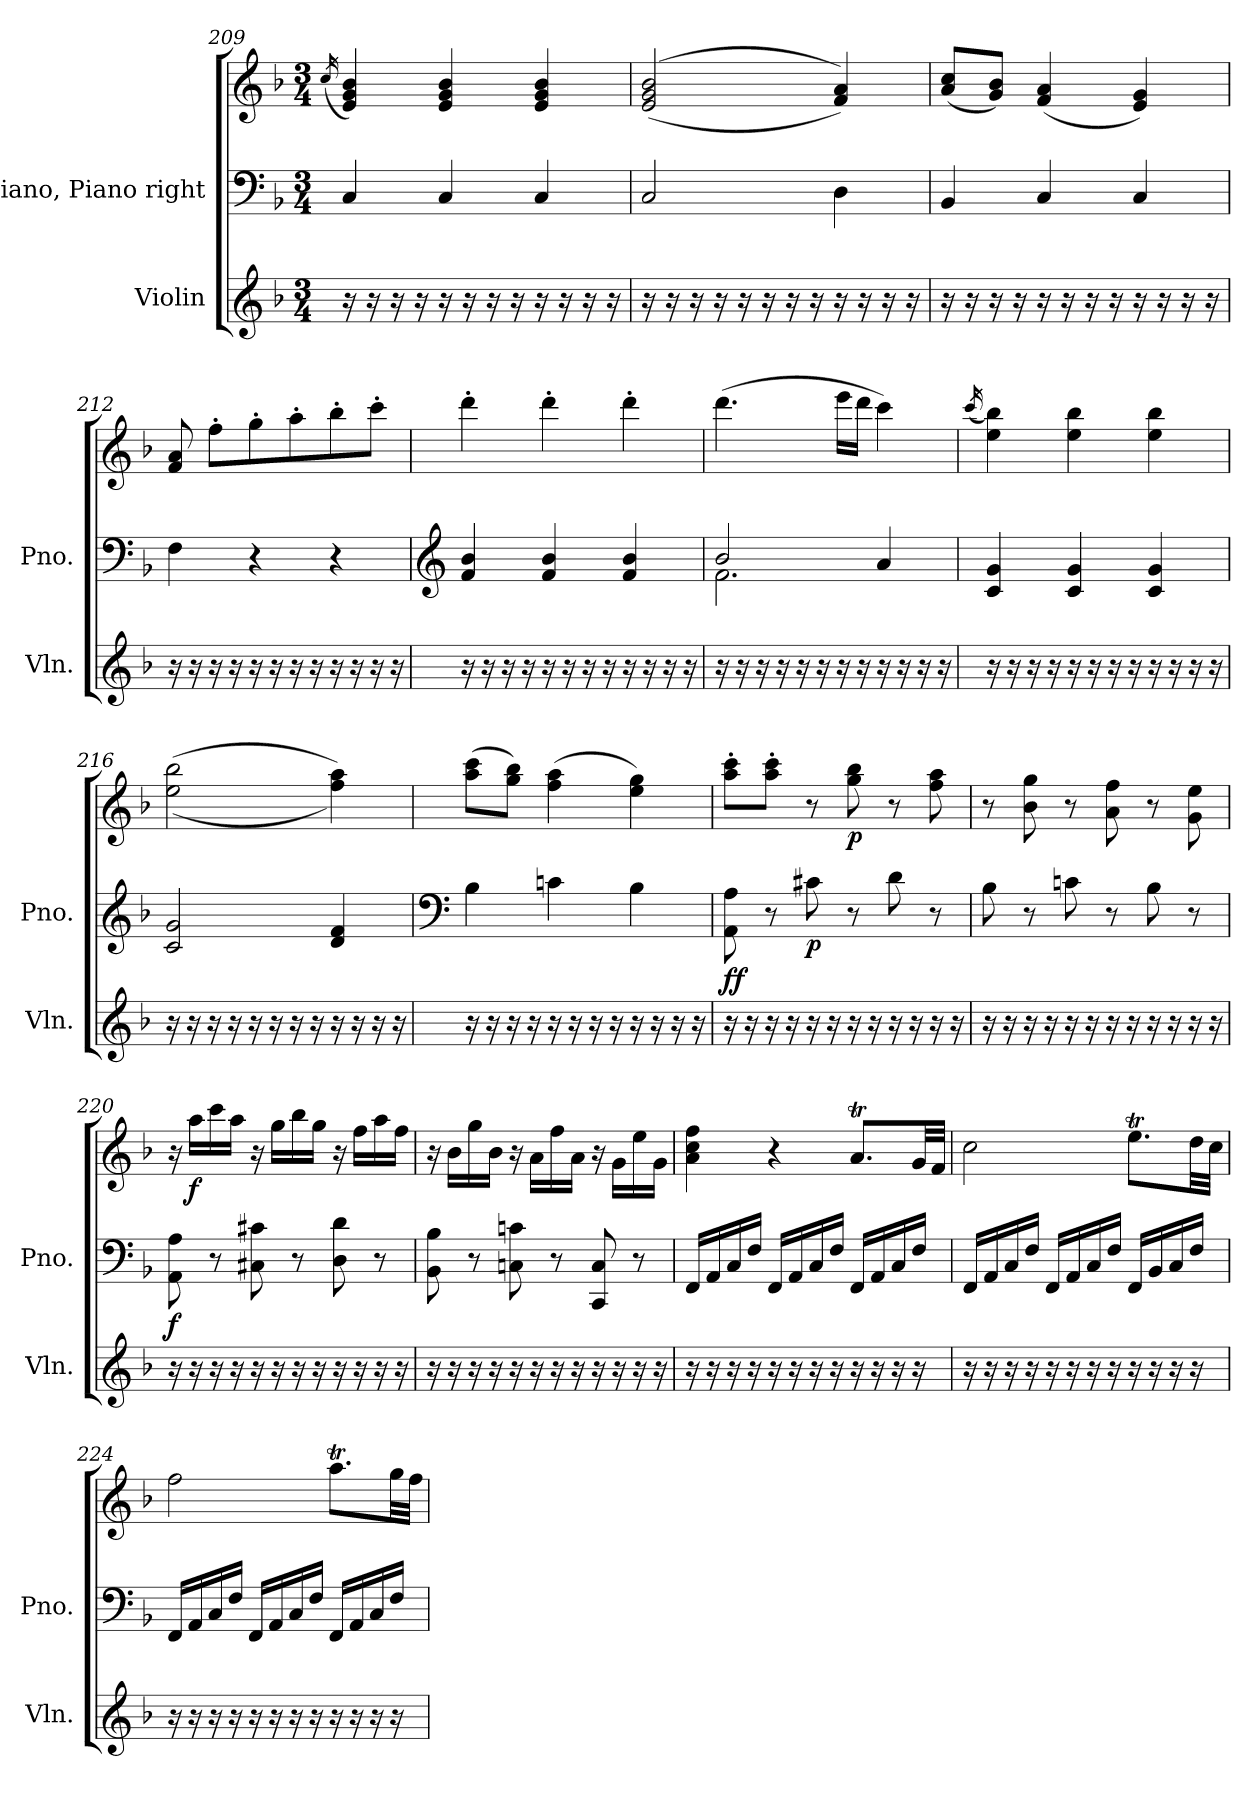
**kern	**kern	**kern	**dynam
*part2	*part1	*part1	*part1
*staff3	*staff2	*staff1	*staff1/2
*I"Violin	*I"Piano, Piano right	*	*
*I'Vln.	*I'Pno.	*	*
*clefG2	*clefF4	*clefG2	*
*k[b-]	*k[b-]	*k[b-]	*
*M3/4	*M3/4	*M3/4	*
=209	=209	=209	=209
.	.	(>16qcc/	.
16r	4C/	4e/ 4g/ 4b-/)	.
16r	.	.	.
16r	.	.	.
16r	.	.	.
16r	4C/	4e/ 4g/ 4b-/	.
16r	.	.	.
16r	.	.	.
16r	.	.	.
16r	4C/	4e/ 4g/ 4b-/	.
16r	.	.	.
16r	.	.	.
16r	.	.	.
=210	=210	=210	=210
16r	2C/	(<(>2e/ 2g/ 2b-/	.
16r	.	.	.
16r	.	.	.
16r	.	.	.
16r	.	.	.
16r	.	.	.
16r	.	.	.
16r	.	.	.
16r	4D\	4f/ 4a/))	.
16r	.	.	.
16r	.	.	.
16r	.	.	.
!!LO:LB:g=z
=211	=211	=211	=211
16r	4BB-/	(<8a/ 8cc/L	.
16r	.	.	.
16r	.	8g/ 8b-/J)	.
16r	.	.	.
16r	4C/	(<4f/ 4a/	.
16r	.	.	.
16r	.	.	.
16r	.	.	.
16r	4C/	4e/ 4g/)	.
16r	.	.	.
16r	.	.	.
16r	.	.	.
=212	=212	=212	=212
16r	4F\	8f/ 8a/	.
16r	.	.	.
16r	.	8ff'\L	.
16r	.	.	.
16r	4r	8gg'\	.
16r	.	.	.
16r	.	8aa'\	.
16r	.	.	.
16r	4r	8bb-'\	.
16r	.	.	.
16r	.	8ccc'\J	.
16r	.	.	.
=213	=213	=213	=213
*	*clefG2	*	*
16r	4f/ 4b-/	4ddd'\	.
16r	.	.	.
16r	.	.	.
16r	.	.	.
16r	4f/ 4b-/	4ddd'\	.
16r	.	.	.
16r	.	.	.
16r	.	.	.
16r	4f/ 4b-/	4ddd'\	.
16r	.	.	.
16r	.	.	.
16r	.	.	.
!!LO:LB:g=z
=214	=214	=214	=214
*	*^	*	*
16r	2b-/	2.f\	(>4.ddd\	.
16r	.	.	.	.
16r	.	.	.	.
16r	.	.	.	.
16r	.	.	.	.
16r	.	.	.	.
16r	.	.	16eee\LL	.
16r	.	.	16ddd\JJ	.
16r	4a/	.	4ccc\)	.
16r	.	.	.	.
16r	.	.	.	.
16r	.	.	.	.
*	*v	*v	*	*
=215	=215	=215	=215
.	.	(>16qccc/	.
16r	4c/ 4g/	4ee\ 4bb-\)	.
16r	.	.	.
16r	.	.	.
16r	.	.	.
16r	4c/ 4g/	4ee\ 4bb-\	.
16r	.	.	.
16r	.	.	.
16r	.	.	.
16r	4c/ 4g/	4ee\ 4bb-\	.
16r	.	.	.
16r	.	.	.
16r	.	.	.
=216	=216	=216	=216
16r	2c/ 2g/	(<(>2ee\ 2bb-\	.
16r	.	.	.
16r	.	.	.
16r	.	.	.
16r	.	.	.
16r	.	.	.
16r	.	.	.
16r	.	.	.
16r	4d/ 4f/	4ff\ 4aa\))	.
16r	.	.	.
16r	.	.	.
16r	.	.	.
!!LO:PB:g=z
=217	=217	=217	=217
*	*clefF4	*	*
16r	4B-\	(>8aa\ 8ccc\L	.
16r	.	.	.
16r	.	8gg\ 8bb-\J)	.
16r	.	.	.
16r	4cn\	(>4ff\ 4aa\	.
16r	.	.	.
16r	.	.	.
16r	.	.	.
16r	4B-\	4ee\ 4gg\)	.
16r	.	.	.
16r	.	.	.
16r	.	.	.
=218	=218	=218	=218
!	!	!	!LO:DY:b=2
!	!	!	!LO:DY:n=1:b
16r	8AA\ 8A\	8aa\' 8ccc\'L	f f
16r	.	.	.
16r	8r	8aa\' 8ccc\'J	.
16r	.	.	.
!	!	!	!LO:DY:n=2:b=2
16r	8c#X\	8r	p
16r	.	.	.
!	!	!	!LO:DY:n=3:b
16r	8r	8gg\ 8bb-\	p
16r	.	.	.
16r	8d\	8r	.
16r	.	.	.
16r	8r	8ff\ 8aa\	.
16r	.	.	.
=219	=219	=219	=219
16r	8B-\	8r	.
16r	.	.	.
16r	8r	8b-\ 8gg\	.
16r	.	.	.
16r	8cn\	8r	.
16r	.	.	.
16r	8r	8a\ 8ff\	.
16r	.	.	.
16r	8B-\	8r	.
16r	.	.	.
16r	8r	8g\ 8ee\	.
16r	.	.	.
!!LO:LB:g=z
=220	=220	=220	=220
!	!	!	!LO:DY:b=2
16r	8AA\ 8A\	16r	f
!	!	!	!LO:DY:b
16r	.	16aa\LL	f
16r	8r	16ccc\	.
16r	.	16aa\JJ	.
16r	8C#X\ 8c#X\	16r	.
16r	.	16gg\LL	.
16r	8r	16bb-\	.
16r	.	16gg\JJ	.
16r	8D\ 8d\	16r	.
16r	.	16ff\LL	.
16r	8r	16aa\	.
16r	.	16ff\JJ	.
=221	=221	=221	=221
16r	8BB-\ 8B-\	16r	.
16r	.	16b-\LL	.
16r	8r	16gg\	.
16r	.	16b-\JJ	.
16r	8Cn\ 8cn\	16r	.
16r	.	16a\LL	.
16r	8r	16ff\	.
16r	.	16a\JJ	.
16r	8CC/ 8C/	16r	.
16r	.	16g\LL	.
16r	8r	16ee\	.
16r	.	16g\JJ	.
=222	=222	=222	=222
16r	16FF/LL	4a\ 4cc\ 4ff\	.
16r	16AA/	.	.
16r	16C/	.	.
16r	16F/JJ	.	.
16r	16FF/LL	4r	.
16r	16AA/	.	.
16r	16C/	.	.
16r	16F/JJ	.	.
16r	16FF/LL	8.at/L	.
16r	16AA/	.	.
16r	16C/	.	.
16r	16F/JJ	32g/LL	.
.	.	32f/JJJ	.
!!LO:LB:g=z
=223	=223	=223	=223
16r	16FF/LL	2cc\	.
16r	16AA/	.	.
16r	16C/	.	.
16r	16F/JJ	.	.
16r	16FF/LL	.	.
16r	16AA/	.	.
16r	16C/	.	.
16r	16F/JJ	.	.
16r	16FF/LL	8.eet\L	.
16r	16BB-/	.	.
16r	16C/	.	.
16r	16F/JJ	32dd\LL	.
.	.	32cc\JJJ	.
=224	=224	=224	=224
16r	16FF/LL	2ff\	.
16r	16AA/	.	.
16r	16C/	.	.
16r	16F/JJ	.	.
16r	16FF/LL	.	.
16r	16AA/	.	.
16r	16C/	.	.
16r	16F/JJ	.	.
16r	16FF/LL	8.aat\L	.
16r	16AA/	.	.
16r	16C/	.	.
16r	16F/JJ	32gg\LL	.
.	.	32ff\JJJ	.
=	=	=	=
*-	*-	*-	*-
